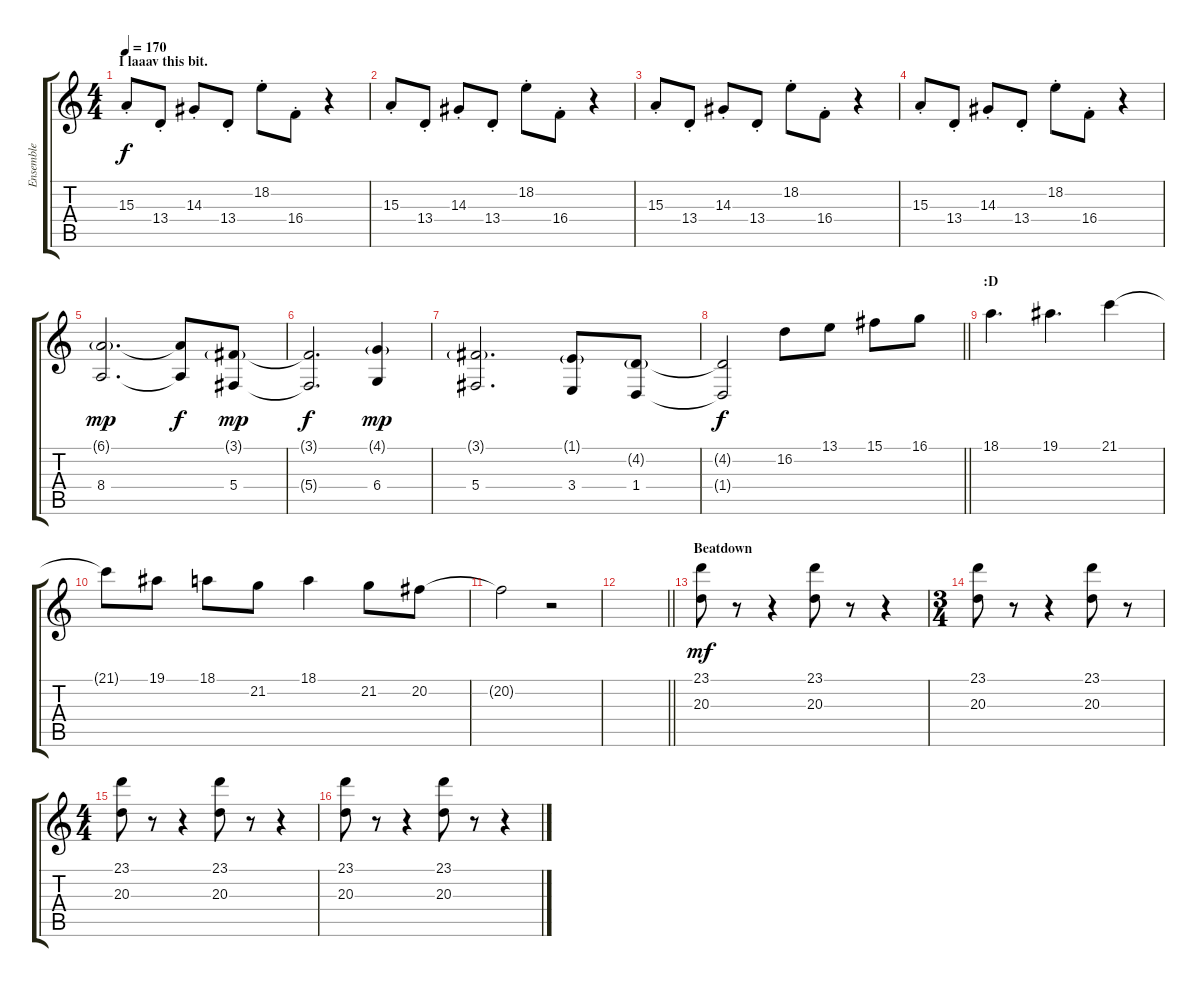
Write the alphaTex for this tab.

\track ("Ensemble" "Ensemble") {instrument stringensemble1}
\staff {score tabs}
\tuning (Eb4 Bb3 Gb3 Db3 Ab2 Db2) {hide}
\ts (4 4)
\section ("" "I laaav this bit.")
\tempo 170
\clef g2
\ks c
15.3{st}.8{dy f} 13.4{st}.8 14.3{st}.8 13.4{st}.8 18.2{st}.8 16.4{st}.8 r.4 |
15.3{st}.8 13.4{st}.8 14.3{st}.8 13.4{st}.8 18.2{st}.8 16.4{st}.8 r.4 |
15.3{st}.8 13.4{st}.8 14.3{st}.8 13.4{st}.8 18.2{st}.8 16.4{st}.8 r.4 |
15.3{st}.8 13.4{st}.8 14.3{st}.8 13.4{st}.8 18.2{st}.8 16.4{st}.8 r.4 |
(6.1{g} 8.4).2{d dy mp} (6.1{t} 8.4{t}).8{dy f} (3.1{g} 5.4).8{dy mp} |
(3.1{t} 5.4{t}).2{d dy f} (4.1{g} 6.4).4{dy mp} |
(3.1{g} 5.4).2{d} (1.1{g} 3.4).8 (4.2{g} 1.4).8 |
\barLineRight lightlight
(4.2{t} 1.4{t}).2{dy f} 16.2.8 13.1.8 15.1.8 16.1.8 |
\section ("" ":D")
18.1.4{d} 19.1.4{d} 21.1.4 |
21.1{t}.8 19.1.8 18.1.8 21.2.8 18.1.4 21.2.8 20.2.8 |
20.2{t}.2 r.2 |
\barLineRight lightlight
|
\section ("" "Beatdown")
(23.1 20.3).8{dy mf volume 10} r.8 r.4 (23.1 20.3).8 r.8 r.4 |
\ts (3 4)
(23.1 20.3).8 r.8 r.4 (23.1 20.3).8 r.8 |
\ts (4 4)
(23.1 20.3).8 r.8 r.4 (23.1 20.3).8 r.8 r.4 |
(23.1 20.3).8 r.8 r.4 (23.1 20.3).8 r.8 r.4
